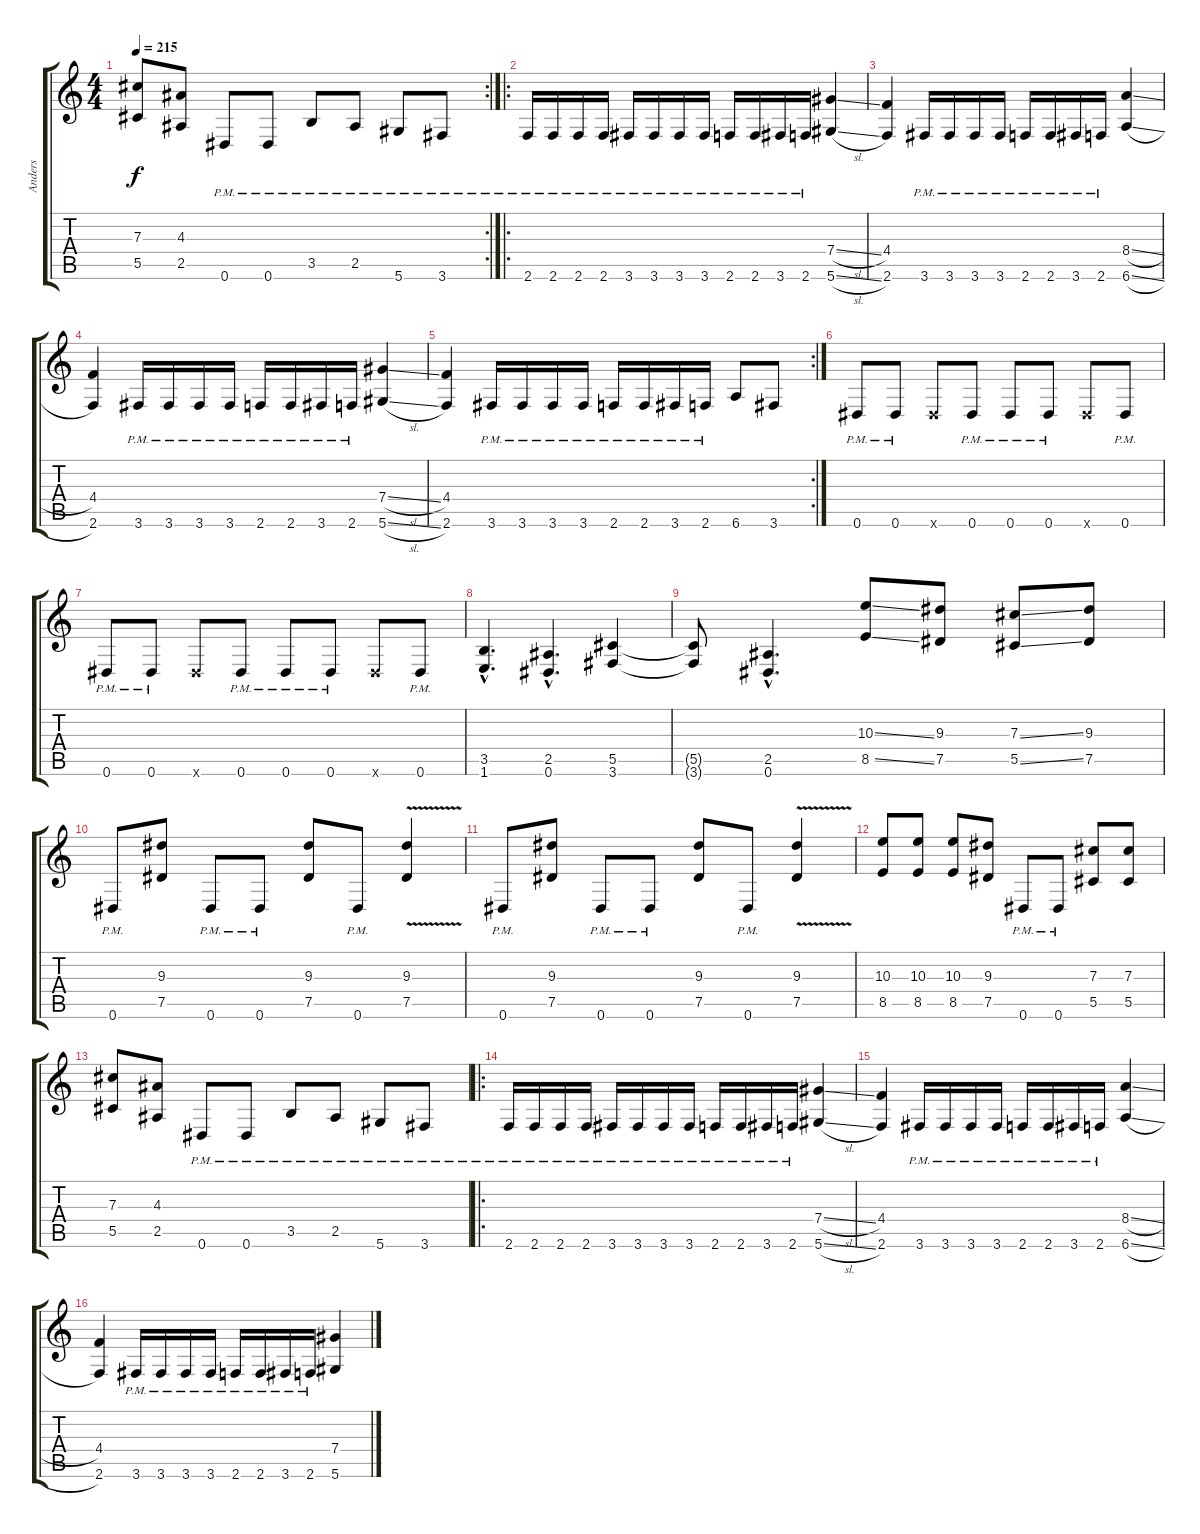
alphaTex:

\track ("Anders " "Anders ") {instrument distortionguitar}
\staff {score tabs}
\tuning (Eb4 Bb3 Gb3 Db3 Ab2 Eb2) {hide}
\rc 2
\ts (4 4)
\tempo 215
\clef g2
\ks c
(7.3 5.5).8{dy f} (4.3 2.5).8 0.6{pm}.8 0.6{pm}.8 3.5{pm}.8 2.5{pm}.8 5.6{pm}.8 3.6{pm}.8 |
\ro
2.6{pm}.16 2.6{pm}.16 2.6{pm}.16 2.6{pm}.16 3.6{pm}.16 3.6{pm}.16 3.6{pm}.16 3.6{pm}.16 2.6{pm}.16 2.6{pm}.16 3.6{pm}.16 2.6{pm}.16 (7.4{sl} 5.6{sl}).4 |
(4.4 2.6).4 3.6{pm}.16 3.6{pm}.16 3.6{pm}.16 3.6{pm}.16 2.6{pm}.16 2.6{pm}.16 3.6{pm}.16 2.6{pm}.16 (8.4{sl} 6.6{sl}).4 |
(4.4 2.6).4 3.6{pm}.16 3.6{pm}.16 3.6{pm}.16 3.6{pm}.16 2.6{pm}.16 2.6{pm}.16 3.6{pm}.16 2.6{pm}.16 (7.4{sl} 5.6{sl}).4 |
\rc 2
(4.4 2.6).4 3.6{pm}.16 3.6{pm}.16 3.6{pm}.16 3.6{pm}.16 2.6{pm}.16 2.6{pm}.16 3.6{pm}.16 2.6{pm}.16 6.6.8 3.6.8 |
0.6{pm}.8 0.6{pm}.8 0.6{x}.8 0.6{pm}.8 0.6{pm}.8 0.6{pm}.8 0.6{x}.8 0.6{pm}.8 |
0.6{pm}.8 0.6{pm}.8 0.6{x}.8 0.6{pm}.8 0.6{pm}.8 0.6{pm}.8 0.6{x}.8 0.6{pm}.8 |
(3.5{hac} 1.6{hac}).4{d} (2.5{hac} 0.6{hac}).4{d} (5.5 3.6).4 |
(5.5{t} 3.6{t}).8 (2.5{hac} 0.6{hac}).4{d} (10.3{ss} 8.5{ss}).8 (9.3 7.5).8 (7.3{ss} 5.5{ss}).8 (9.3 7.5).8 |
0.6{pm}.8 (9.3 7.5).8 0.6{pm}.8 0.6{pm}.8 (9.3 7.5).8 0.6{pm}.8 (9.3{v} 7.5{v}).4 |
0.6{pm}.8 (9.3 7.5).8 0.6{pm}.8 0.6{pm}.8 (9.3 7.5).8 0.6{pm}.8 (9.3{v} 7.5{v}).4 |
(10.3 8.5).8 (10.3 8.5).8 (10.3 8.5).8 (9.3 7.5).8 0.6{pm}.8 0.6{pm}.8 (7.3 5.5).8 (7.3 5.5).8 |
(7.3 5.5).8 (4.3 2.5).8 0.6{pm}.8 0.6{pm}.8 3.5{pm}.8 2.5{pm}.8 5.6{pm}.8 3.6{pm}.8 |
\ro
2.6{pm}.16 2.6{pm}.16 2.6{pm}.16 2.6{pm}.16 3.6{pm}.16 3.6{pm}.16 3.6{pm}.16 3.6{pm}.16 2.6{pm}.16 2.6{pm}.16 3.6{pm}.16 2.6{pm}.16 (7.4{sl} 5.6{sl}).4 |
(4.4 2.6).4 3.6{pm}.16 3.6{pm}.16 3.6{pm}.16 3.6{pm}.16 2.6{pm}.16 2.6{pm}.16 3.6{pm}.16 2.6{pm}.16 (8.4{sl} 6.6{sl}).4 |
(4.4 2.6).4 3.6{pm}.16 3.6{pm}.16 3.6{pm}.16 3.6{pm}.16 2.6{pm}.16 2.6{pm}.16 3.6{pm}.16 2.6{pm}.16 (7.4{sl} 5.6{sl}).4
